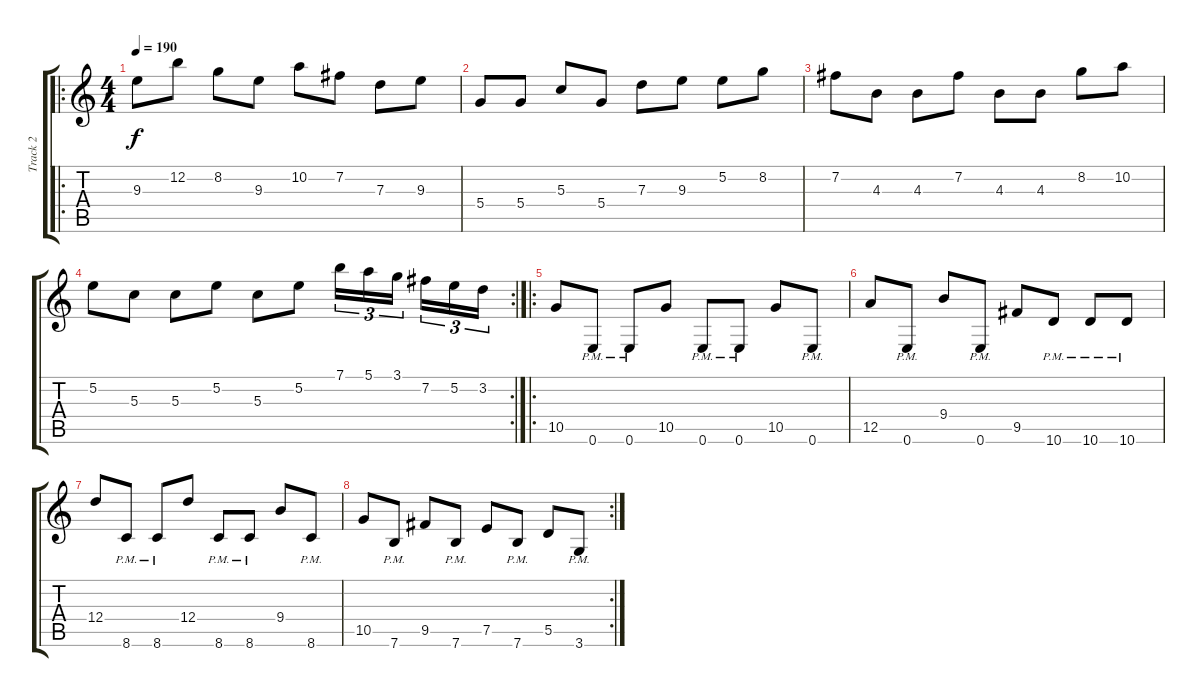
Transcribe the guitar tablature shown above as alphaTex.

\track ("Track 2" "Track 2") {instrument distortionguitar}
\staff {score tabs}
\tuning (E4 B3 G3 D3 A2 E2) {hide}
\ro
\ts (4 4)
\tempo 190
\clef g2
\ks c
9.3.8{dy f instrument distortionguitar} 12.2.8 8.2.8 9.3.8 10.2.8 7.2.8 7.3.8 9.3.8 |
5.4.8 5.4.8 5.3.8 5.4.8 7.3.8 9.3.8 5.2.8 8.2.8 |
7.2.8 4.3.8 4.3.8 7.2.8 4.3.8 4.3.8 8.2.8 10.2.8 |
\rc 2
5.2.8 5.3.8 5.3.8 5.2.8 5.3.8 5.2.8 7.1.16{tu (3 2)} 5.1.16{tu (3 2)} 3.1.16{tu (3 2) beam splitsecondary} 7.2.16{tu (3 2)} 5.2.16{tu (3 2)} 3.2.16{tu (3 2)} |
\ro
10.5.8 0.6{pm}.8 0.6{pm}.8 10.5.8 0.6{pm}.8 0.6{pm}.8 10.5.8 0.6{pm}.8 |
12.5.8 0.6{pm}.8 9.4.8 0.6{pm}.8 9.5.8 10.6{pm}.8 10.6{pm}.8 10.6{pm}.8 |
12.4.8 8.6{pm}.8 8.6{pm}.8 12.4.8 8.6{pm}.8 8.6{pm}.8 9.4.8 8.6{pm}.8 |
\rc 2
10.5.8 7.6{pm}.8 9.5.8 7.6{pm}.8 7.5.8 7.6{pm}.8 5.5.8 3.6{pm}.8
